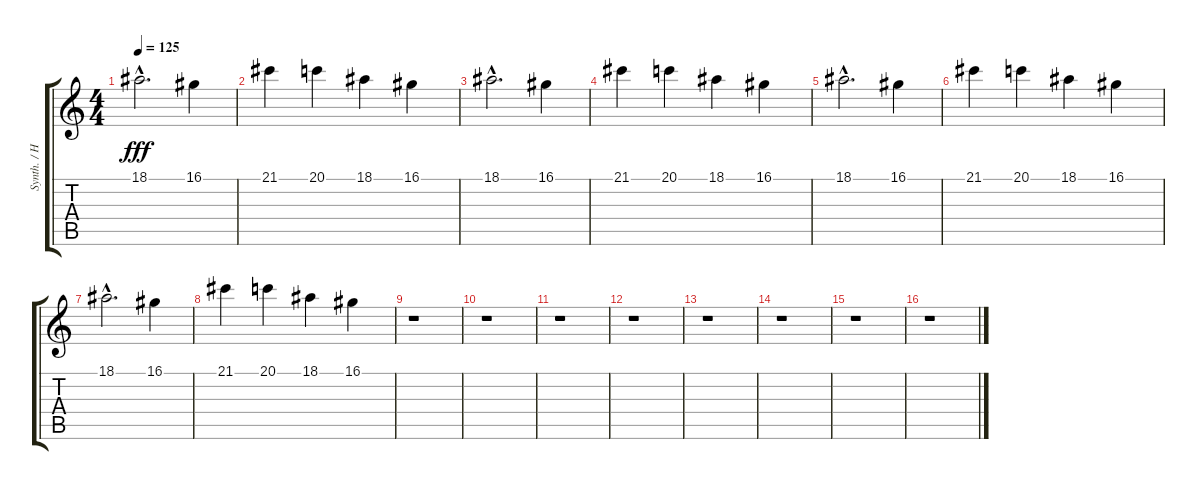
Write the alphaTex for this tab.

\track ("Synth. / Harmony Strings" "Synth. / H") {instrument stringensemble2}
\staff {score tabs}
\tuning (E4 B3 G3 D3 A2 E2) {hide}
\ts (4 4)
\tempo 125
\clef g2
\ks c
18.1{hac}.2{d dy fff} 16.1.4 |
21.1.4 20.1.4 18.1.4 16.1.4 |
18.1{hac}.2{d} 16.1.4 |
21.1.4 20.1.4 18.1.4 16.1.4 |
18.1{hac}.2{d} 16.1.4 |
21.1.4 20.1.4 18.1.4 16.1.4 |
18.1{hac}.2{d} 16.1.4 |
21.1.4 20.1.4 18.1.4 16.1.4 |
r.1 |
r.1 |
r.1 |
r.1 |
r.1 |
r.1 |
r.1 |
r.1
